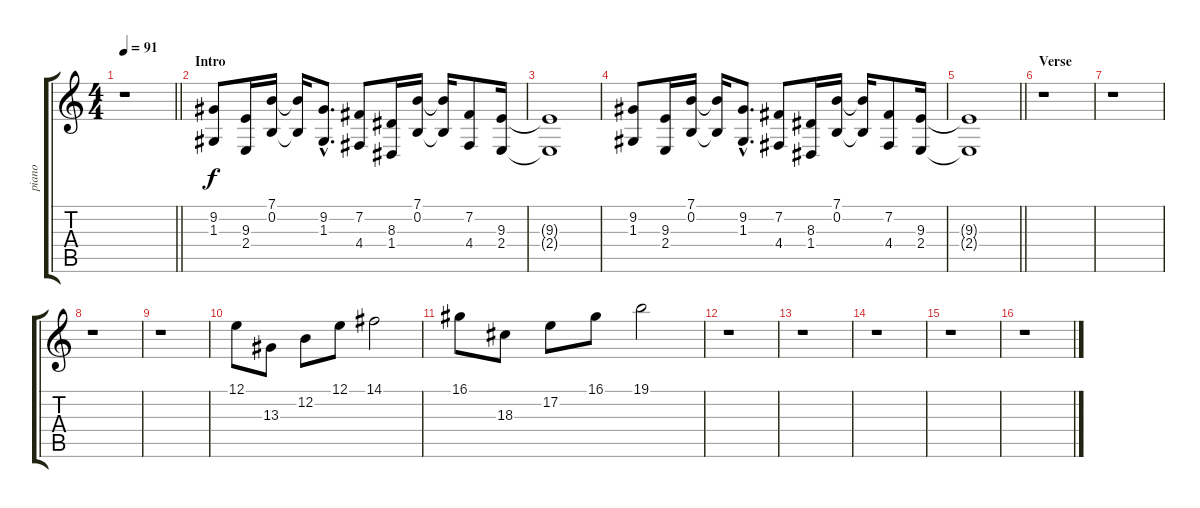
\track ("piano" "piano") {instrument acousticgrandpiano}
\staff {score tabs}
\tuning (E4 B3 G3 D3 A2 E2) {hide}
\ts (4 4)
\tempo 91
\clef g2
\barLineRight lightlight
\ks c
r.1{dy f instrument acousticgrandpiano} |
\section ("" "Intro")
(9.2 1.3).8 (9.3 2.4).16 (7.1 0.2).16 (7.1{t} 0.2{t}).16 (9.2{hac} 1.3{hac}).8{d} (7.2 4.4).8 (8.3 1.4).16 (7.1 0.2).16 (7.1{t} 0.2{t}).16 (7.2 4.4).8 (9.3 2.4).16 |
(9.3{t} 2.4{t}).1 |
(9.2 1.3).8 (9.3 2.4).16 (7.1 0.2).16 (7.1{t} 0.2{t}).16 (9.2{hac} 1.3{hac}).8{d} (7.2 4.4).8 (8.3 1.4).16 (7.1 0.2).16 (7.1{t} 0.2{t}).16 (7.2 4.4).8 (9.3 2.4).16 |
\barLineRight lightlight
(9.3{t} 2.4{t}).1 |
\section ("" "Verse")
r.1 |
r.1 |
r.1 |
r.1 |
12.1.8 13.3.8 12.2.8 12.1.8 14.1.2 |
16.1.8 18.3.8 17.2.8 16.1.8 19.1.2 |
r.1 |
r.1 |
r.1 |
r.1 |
r.1
